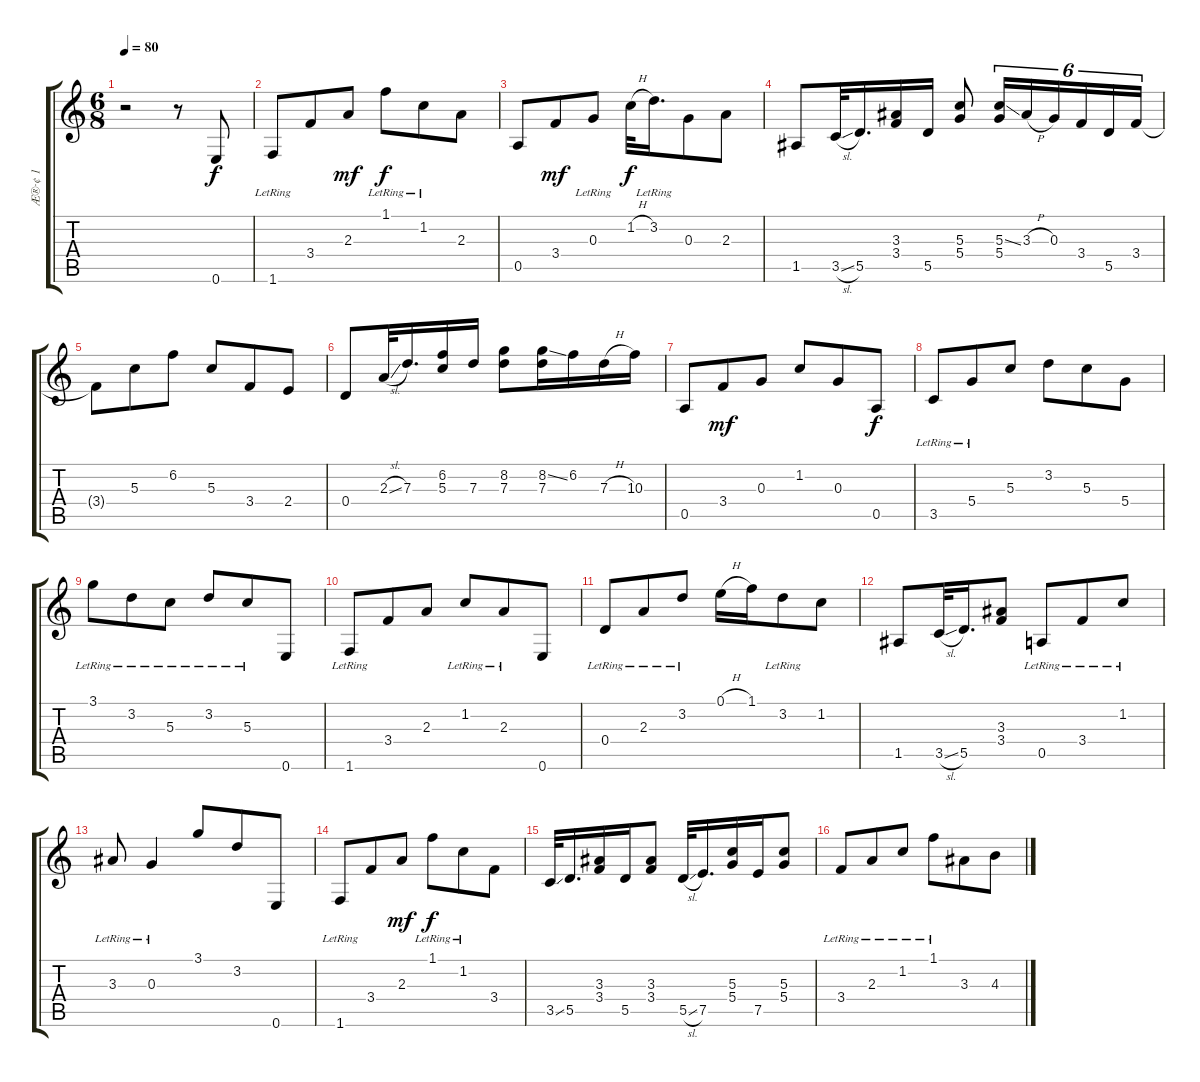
\track ("Æ®·¢ 1" "Æ®·¢ 1") {solo instrument electricguitarjazz}
\staff {score tabs}
\tuning (E4 B3 G3 D3 A2 E2) {hide}
\ts (6 8)
\tempo 80
\clef g2
\ks c
r.2{dy f instrument electricguitarjazz} r.8 0.6.8 |
1.6{lr}.8 3.4.8 2.3.8{dy mf} 1.1{lr}.8{dy f} 1.2{lr}.8 2.3.8 |
0.5.8 3.4.8{dy mf} 0.3{lr}.8 1.2{h}.32{dy f} 3.2{lr}.16{d} 0.3.8 2.3.8 |
1.5.8 3.5{sl}.32 5.5.16{d} (3.3 3.4).16 5.5.16 (5.3 5.4).8 (5.3{ss} 5.4).16{tu (6 4)} 3.3{h}.16{tu (6 4)} 0.3.16{tu (6 4)} 3.4.16{tu (6 4)} 5.5.16{tu (6 4)} 3.4.16{tu (6 4)} |
3.4{t}.8 5.3.8 6.2.8 5.3.8 3.4.8 2.4.8 |
0.4.8 2.3{sl}.32 7.3.16{d} (6.2 5.3).16 7.3.16 (8.2 7.3).8 (8.2{ss} 7.3).16 6.2.16 7.3{h}.16 10.3.16 |
0.5.8 3.4.8{dy mf} 0.3.8 1.2.8 0.3.8 0.5.8{dy f} |
3.5{lr}.8 5.4{lr}.8 5.3.8 3.2.8 5.3.8 5.4.8 |
3.1{lr}.8 3.2{lr}.8 5.3{lr}.8 3.2{lr}.8 5.3{lr}.8 0.6.8 |
1.6{lr}.8 3.4.8 2.3.8 1.2{lr}.8 2.3{lr}.8 0.6.8 |
0.4{lr}.8 2.3{lr}.8 3.2{lr}.8 0.1{h}.16 1.1.16 3.2{lr}.8 1.2.8 |
1.5.8 3.5{sl}.32 5.5.16{d} (3.3 3.4).8 0.5{lr}.8 3.4{lr}.8 1.2{lr}.8 |
3.3{lr}.8 0.3{lr}.4 3.1.8 3.2.8 0.6.8 |
1.6{lr}.8 3.4.8 2.3.8{dy mf} 1.1{lr}.8{dy f} 1.2{lr}.8 3.4.8 |
3.5{ss}.32 5.5.16{d} (3.3 3.4).16 5.5.16 (3.3 3.4).8 5.5{sl}.32 7.5.16{d} (5.3 5.4).16 7.5.16 (5.3 5.4).8 |
3.4{lr}.8 2.3{lr}.8 1.2{lr}.8 1.1{lr}.8 3.3.8 4.3.8
